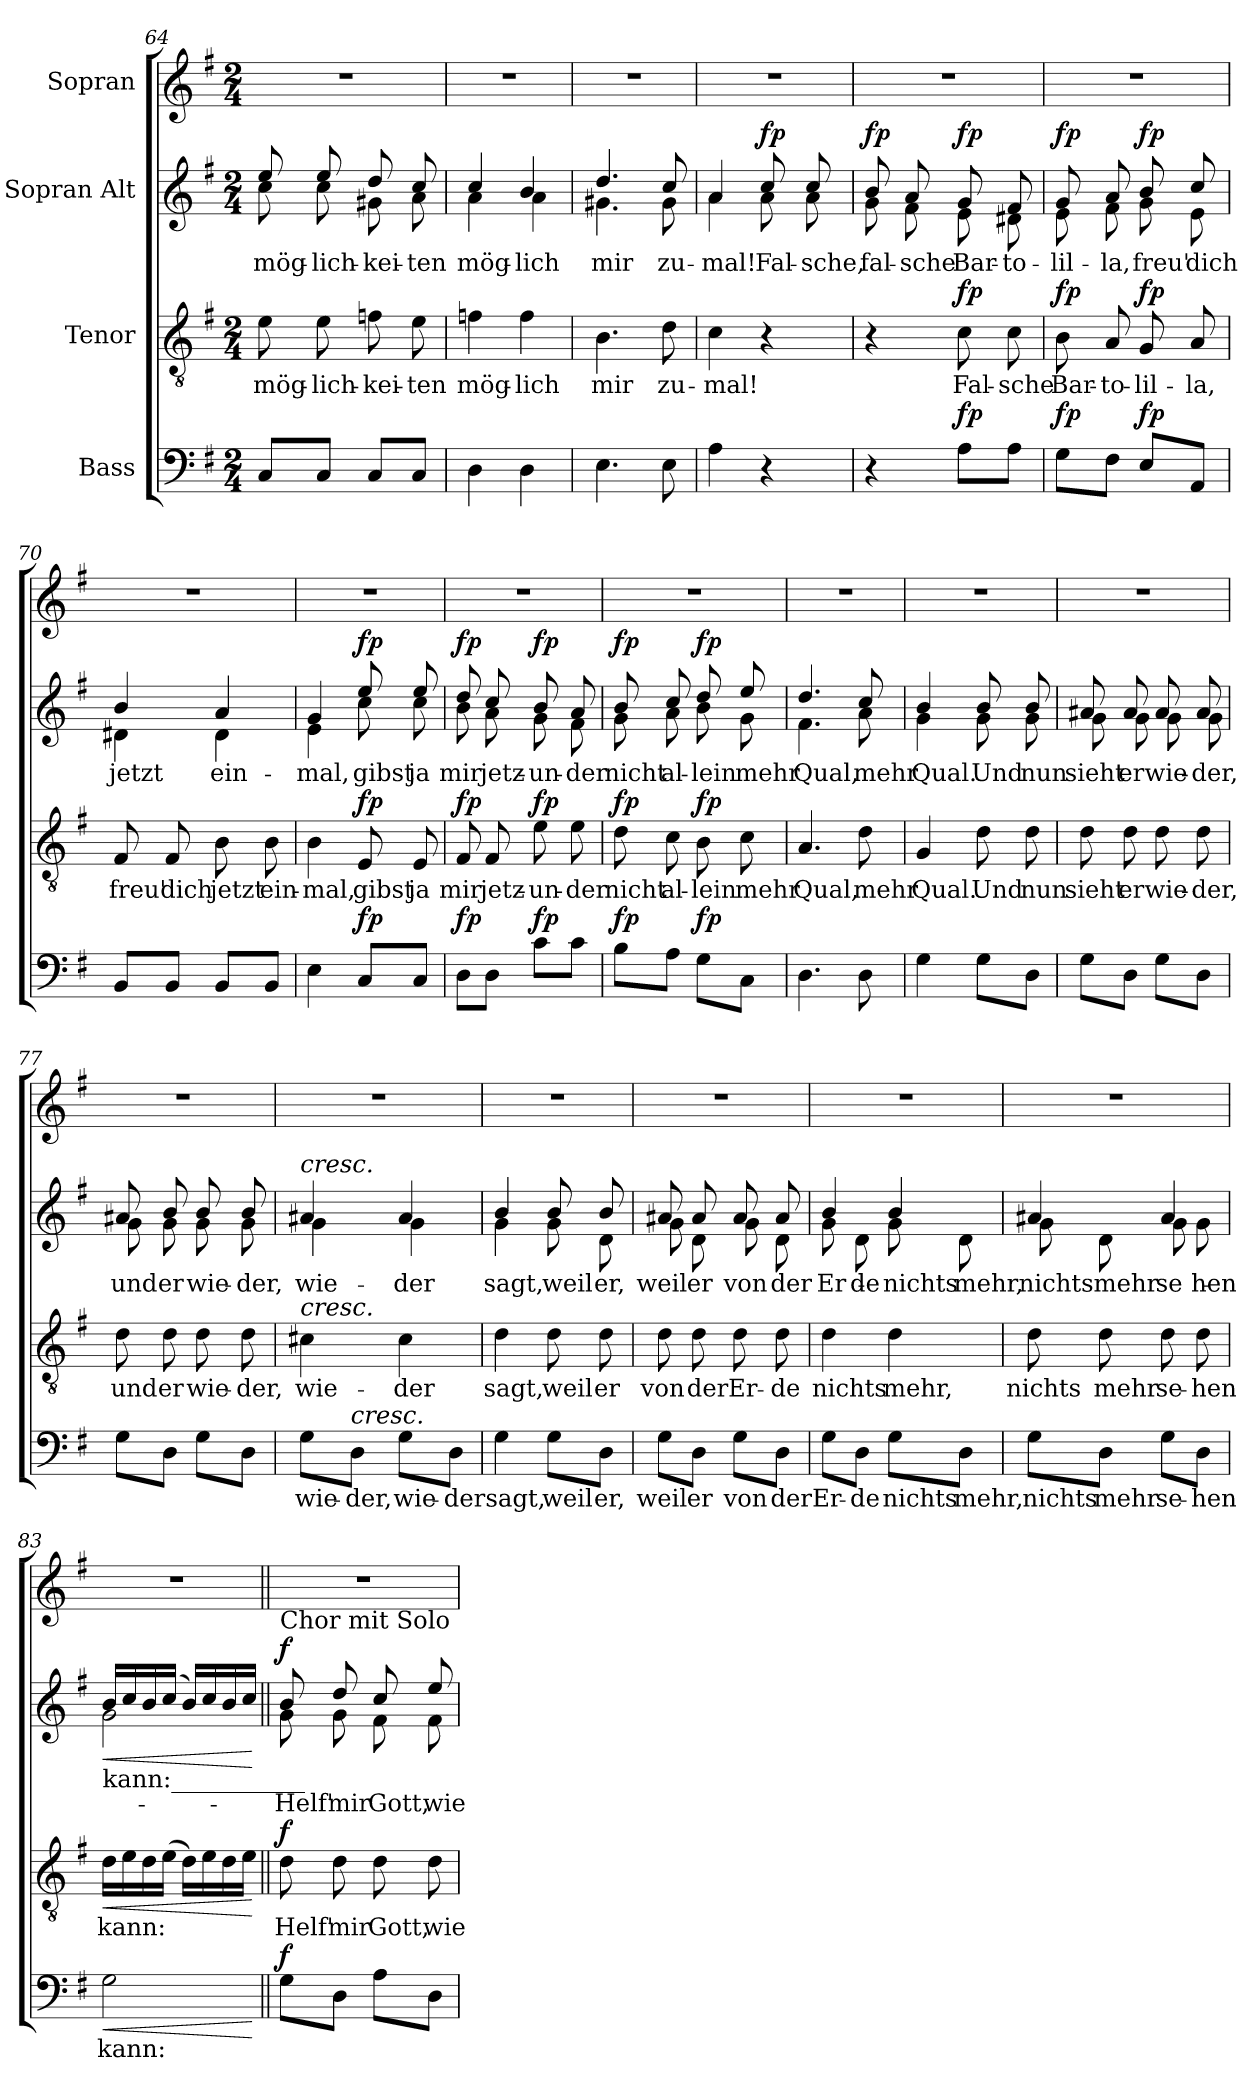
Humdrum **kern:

**kern	**text	**dynam	**kern	**text	**dynam	**kern	**text	**dynam	**kern
*part4	*part4	*part4	*part3	*part3	*part3	*part2	*part2	*part2	*part1
*staff4	*staff4	*staff4	*staff3	*staff3	*staff3	*staff2	*staff2	*staff2	*staff1
*I"Bass	*	*	*I"Tenor	*	*	*I"Sopran Alt	*	*	*I"Sopran
*clefF4	*	*	*clefGv2	*	*	*clefG2	*	*	*clefG2
*k[f#]	*	*	*k[f#]	*	*	*k[f#]	*	*	*k[f#]
*M2/4	*	*	*M2/4	*	*	*M2/4	*	*	*M2/4
=64	=64	=64	=64	=64	=64	=64	=64	=64	=64
*	*	*	*	*	*	*^	*	*	*
8C/L	.	.	8e\	-mög-	.	8ee/	8cc\	-mög-	.	2r
8C/J	.	.	8e\	-lich-	.	8ee/	8cc\	-lich-	.	.
8C/L	.	.	8fn\	-kei-	.	8dd/	8g#X\	-kei-	.	.
8C/J	.	.	8e\	-ten	.	8cc/	8a\	-ten	.	.
=65	=65	=65	=65	=65	=65	=65	=65	=65	=65	=65
4D\	.	.	4fn\	mög-	.	4cc/	4a\	mög-	.	2r
4D\	.	.	4f\	-lich	.	4b/	4a\	-lich	.	.
=66	=66	=66	=66	=66	=66	=66	=66	=66	=66	=66
4.E\	.	.	4.B\	mir	.	4.dd/	4.g#X\	mir	.	2r
8E\	.	.	8d\	zu-	.	8cc/	8g#\	zu-	.	.
=67	=67	=67	=67	=67	=67	=67	=67	=67	=67	=67
4A\	.	.	4c\	-mal!	.	4a/	4a\	-mal!	.	2r
!	!	!	!	!	!	!	!	!	!LO:DY:a	!
4r	.	.	4r	.	.	8cc/	8a\	Fal-	fp	.
.	.	.	.	.	.	8cc/	8a\	-sche,	.	.
=68	=68	=68	=68	=68	=68	=68	=68	=68	=68	=68
!	!	!	!	!	!	!	!	!	!LO:DY:a	!
4r	.	.	4r	.	.	8b/	8g\	fal-	fp	2r
.	.	.	.	.	.	8a/	8f#\	-sche	.	.
!	!	!LO:DY:a	!	!	!LO:DY:a	!	!	!	!LO:DY:a	!
8A\L	.	fp	8c\	Fal-	fp	8g/	8e\	Bar-	fp	.
8A\J	.	.	8c\	-sche	.	8f#/	8d#X\	-to-	.	.
!!LO:LB:g=z
=69	=69	=69	=69	=69	=69	=69	=69	=69	=69	=69
!	!	!LO:DY:a	!	!	!LO:DY:a	!	!	!	!LO:DY:a	!
8G\L	.	fp	8B\	Bar-	fp	8g/	8e\	-lil-	fp	2r
8F#\J	.	.	8A/	-to-	.	8a/	8f#\	-la,	.	.
!	!	!LO:DY:a	!	!	!LO:DY:a	!	!	!	!LO:DY:a	!
8E/L	.	fp	8G/	-lil-	fp	8b/	8g\	freu'	fp	.
8AA/J	.	.	8A/	-la,	.	8cc/	8e\	dich	.	.
=70	=70	=70	=70	=70	=70	=70	=70	=70	=70	=70
8BB/L	.	.	8F#/	freu'	.	4b/	4d#X\	jetzt	.	2r
8BB/J	.	.	8F#/	dich	.	.	.	.	.	.
8BB/L	.	.	8B\	jetzt	.	4a/	4d#\	ein-	.	.
8BB/J	.	.	8B\	ein-	.	.	.	.	.	.
=71	=71	=71	=71	=71	=71	=71	=71	=71	=71	=71
4E\	.	.	4B\	-mal,	.	4g/	4e\	-mal,	.	2r
!	!	!LO:DY:a	!	!	!LO:DY:a	!	!	!	!LO:DY:a	!
8C/L	.	fp	8E/	gibst	fp	8ee/	8cc\	gibst	fp	.
8C/J	.	.	8E/	ja	.	8ee/	8cc\	ja	.	.
=72	=72	=72	=72	=72	=72	=72	=72	=72	=72	=72
!	!	!LO:DY:a	!	!	!LO:DY:a	!	!	!	!LO:DY:a	!
8D\L	.	fp	8F#/	mir	fp	8dd/	8b\	mir	fp	2r
8D\J	.	.	8F#/	jetz-	.	8cc/	8a\	jetz-	.	.
!	!	!LO:DY:a	!	!	!LO:DY:a	!	!	!	!LO:DY:a	!
8c\L	.	fp	8e\	-un-	fp	8b/	8g\	-un-	fp	.
8c\J	.	.	8e\	-der	.	8a/	8f#\	-der	.	.
=73	=73	=73	=73	=73	=73	=73	=73	=73	=73	=73
!	!	!LO:DY:a	!	!	!LO:DY:a	!	!	!	!LO:DY:a	!
8B\L	.	fp	8d\	nicht	fp	8b/	8g\	nicht	fp	2r
8A\J	.	.	8c\	al-	.	8cc/	8a\	al-	.	.
!	!	!LO:DY:a	!	!	!LO:DY:a	!	!	!	!LO:DY:a	!
8G\L	.	fp	8B\	-lein	fp	8dd/	8b\	-lein	fp	.
8C\J	.	.	8c\	mehr	.	8ee/	8g\	mehr	.	.
!!LO:LB:g=z
=74	=74	=74	=74	=74	=74	=74	=74	=74	=74	=74
4.D\	.	.	4.A/	Qual,	.	4.dd/	4.f#\	Qual,	.	2r
8D\	.	.	8d\	mehr	.	8cc/	8a\	mehr	.	.
=75	=75	=75	=75	=75	=75	=75	=75	=75	=75	=75
4G\	.	.	4G/	Qual.	.	4b/	4g\	Qual.	.	2r
8G\L	.	.	8d\	Und	.	8b/	8g\	Und	.	.
8D\J	.	.	8d\	nun	.	8b/	8g\	nun	.	.
=76	=76	=76	=76	=76	=76	=76	=76	=76	=76	=76
8G\L	.	.	8d\	sieht	.	8a#X/	8g\	sieht	.	2r
8D\J	.	.	8d\	er	.	8a#/	8g\	er	.	.
8G\L	.	.	8d\	wie-	.	8a#/	8g\	wie-	.	.
8D\J	.	.	8d\	-der,	.	8a#/	8g\	-der,	.	.
=77	=77	=77	=77	=77	=77	=77	=77	=77	=77	=77
8G\L	.	.	8d\	und	.	8a#X/	8g\	und	.	2r
8D\J	.	.	8d\	er	.	8b/	8g\	er	.	.
8G\L	.	.	8d\	wie-	.	8b/	8g\	wie-	.	.
8D\J	.	.	8d\	-der,	.	8b/	8g\	-der,	.	.
=78	=78	=78	=78	=78	=78	=78	=78	=78	=78	=78
!	!	!	!	!	!	!LO:TX:a:i:t=cresc.	!	!	!	!
!	!	!	!LO:TX:a:i:t=cresc.	!	!	!	!	!	!	!
8G\L	wie-	.	4c#X\	wie-	.	4a#X/	4g\	wie-	.	2r
!LO:TX:a:i:t=cresc.	!	!	!	!	!	!	!	!	!	!
8D\J	-der,	.	.	.	.	.	.	.	.	.
8G\L	wie-	.	4c#\	-der	.	4a#/	4g\	-der	.	.
8D\J	-der	.	.	.	.	.	.	.	.	.
!!LO:LB:g=z
=79	=79	=79	=79	=79	=79	=79	=79	=79	=79	=79
4G\	sagt,	.	4d\	sagt,	.	4b/	4g\	sagt,	.	2r
8G\L	weil	.	8d\	weil	.	8b/	8g\	weil	.	.
8D\J	er,	.	8d\	er	.	8b/	8d\	er,	.	.
=80	=80	=80	=80	=80	=80	=80	=80	=80	=80	=80
8G\L	weil	.	8d\	von	.	8a#X/	8g\	weil	.	2r
8D\J	er	.	8d\	der	.	8a#/	8d\	er	.	.
8G\L	von	.	8d\	Er-	.	8a#/	8g\	von	.	.
8D\J	der	.	8d\	-de	.	8a#/	8d\	der	.	.
=81	=81	=81	=81	=81	=81	=81	=81	=81	=81	=81
8G\L	Er-	.	4d\	nichts	.	4b/	8g\	Er-	.	2r
8D\J	-de	.	.	.	.	.	8d\	-de	.	.
8G\L	nichts	.	4d\	mehr,	.	4b/	8g\	nichts	.	.
8D\J	mehr,	.	.	.	.	.	8d\	mehr,	.	.
=82	=82	=82	=82	=82	=82	=82	=82	=82	=82	=82
8G\L	nichts	.	8d\	nichts	.	4a#X/	8g\	nichts	.	2r
8D\J	mehr	.	8d\	mehr	.	.	8d\	mehr	.	.
8G\L	se-	.	8d\	se-	.	4a#/	8g\	se-	.	.
8D\J	-hen	.	8d\	-hen	.	.	8g\	-hen	.	.
=83	=83	=83	=83	=83	=83	=83	=83	=83	=83	=83
!	!	!	!	!	!	!LO:TX:b:t=kann&colon;___________	!	!	!	!
!	!	!LO:HP:b	!	!	!LO:HP:b	!	!	!	!LO:HP:b	!
2G\	kann:	<	16d\LL	kann:	<	16b/LL	2g\	.	<	2r
.	.	.	16e\	.	.	16cc/	.	.	.	.
.	.	.	16d\	.	.	16b/	.	.	.	.
.	.	.	(16e\JJ	.	.	(16cc/JJ	.	.	.	.
.	.	.	16d\LL)	.	.	16b/LL)	.	.	.	.
.	.	.	16e\	.	.	16cc/	.	.	.	.
.	.	.	16d\	.	.	16b/	.	.	.	.
.	.	.	16e\JJ	.	.	16cc/JJ	.	.	.	.
*	*	*	*	*	*	*v	*v	*	*	*
.	.	[	.	.	[	.	.	[	.
!!LO:PB:g=z
=84||	=84||	=84||	=84||	=84||	=84||	=84||	=84||	=84||	=84||
*	*	*	*	*	*	*^	*	*	*
!	!	!	!	!	!	!LO:TX:a:t=Chor mit Solo	!	!	!	!
!	!	!LO:DY:a	!	!	!LO:DY:a	!	!	!	!LO:DY:a	!
8G\L	.	f	8d\	Helf'	f	8b/	8g\	Helf'	f	2r
8D\J	.	.	8d\	mir	.	8dd/	8g\	mir	.	.
8A\L	.	.	8d\	Gott,	.	8cc/	8f#\	Gott,	.	.
8D\J	.	.	8d\	wie	.	8ee/	8f#\	wie	.	.
*	*	*	*	*	*	*v	*v	*	*	*
=	=	=	=	=	=	=	=	=	=
*-	*-	*-	*-	*-	*-	*-	*-	*-	*-
